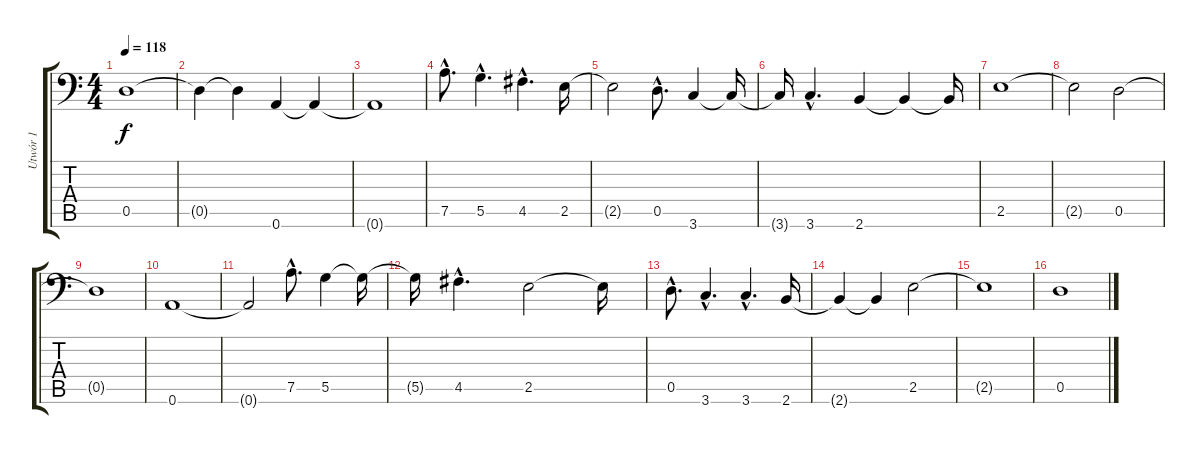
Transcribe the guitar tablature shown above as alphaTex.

\track ("Utwór 1" "Utwór 1") {instrument synthbass2}
\staff {score tabs}
\tuning (A3 E3 C3 G2 D2 A1) {hide}
\ts (4 4)
\tempo 118
\clef f4
\ks c
0.5.1{dy f volume 12} |
0.5{t}.4 0.5{t}.4 0.6.4{volume 12} 0.6{t}.4 |
0.6{t}.1 |
7.5{hac}.8{d} 5.5{hac}.4{d} 4.5{hac}.4{d} 2.5.16 |
2.5{t}.2 0.5{hac}.8{d} 3.6.4 3.6{t}.16 |
3.6{t}.16 3.6{hac}.4{d} 2.6.4 2.6{t}.4 2.6{t}.16 |
2.5.1 |
2.5{t}.2 0.5.2 |
0.5{t}.1 |
0.6.1 |
0.6{t}.2 7.5{hac}.8{d} 5.5.4 5.5{t}.16 |
5.5{t}.16 4.5{hac}.4{d} 2.5.2 2.5{t}.16 |
0.5{hac}.8{d} 3.6{hac}.4{d} 3.6{hac}.4{d} 2.6.16 |
2.6{t}.4 2.6{t}.4 2.5.2 |
2.5{t}.1 |
0.5.1{volume 12}
